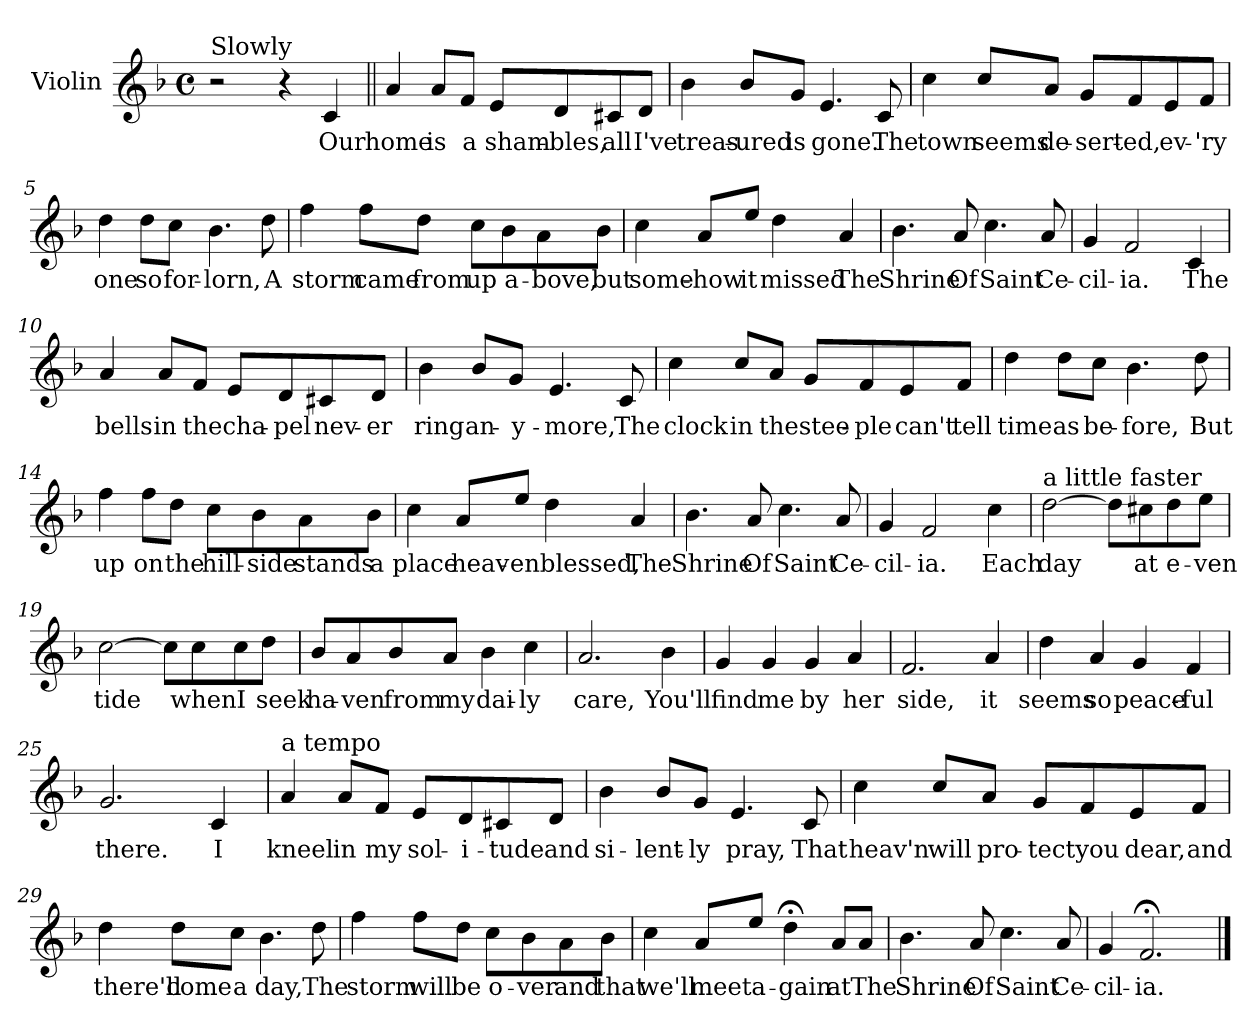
**kern	**text
*part1	*part1
*staff1	*staff1
*I"Violin	*
*I'Vln	*
*clefG2	*
*k[b-]	*
*F:	*
*M4/4	*
*met(c)	*
=1	=1
!LO:TX:a:t=Slowly	!
2r	.
4r	.
4c/	Our
=2||	=2||
4a/	home
8a/L	is
8f/J	a
8e/L	sham-
8d/	-bles,
8c#X/	all
8d/J	I've
=3	=3
4b-\	treas-
8b-/L	-ured
8g/J	is
4.e/	gone.
8c/	The
=4	=4
4cc\	town
8cc/L	seems
8a/J	de-
8g/L	-sert-
8f/	-ed,
8e/	ev-
8f/J	-'ry
!!LO:LB:g=z
=5	=5
4dd\	one
8dd\L	so
8cc\J	for-
4.b-\	-lorn,
8dd\	A
=6	=6
4ff\	storm
8ff\L	came
8dd\J	from
8cc\L	up
8b-\	a-
8a\	-bove,
8b-\J	but
=7	=7
4cc\	some-
8a/L	-how
8ee/J	it
4dd\	missed
4a/	The
=8	=8
4.b-\	Shrine
8a/	Of
4.cc\	Saint
8a/	Ce-
!!LO:LB:g=z
=9	=9
4g/	-cil-
2f/	-ia.
4c/	The
=10	=10
4a/	bells
8a/L	in
8f/J	the
8e/L	cha-
8d/	-pel
8c#X/	nev-
8d/J	-er
=11	=11
4b-\	ring
8b-/L	an-
8g/J	-y-
4.e/	-more,
8c/	The
=12	=12
4cc\	clock
8cc/L	in
8a/J	the
8g/L	stee-
8f/	-ple
8e/	can't
8f/J	tell
!!LO:LB:g=z
=13	=13
4dd\	time
8dd\L	as
8cc\J	be-
4.b-\	-fore,
8dd\	But
=14	=14
4ff\	up
8ff\L	on
8dd\J	the
8cc\L	hill-
8b-\	-side
8a\	stands
8b-\J	a
=15	=15
4cc\	place
8a/L	heav-
8ee/J	-en
4dd\	blessed,
4a/	The
!!LO:LB:g=z
=16	=16
4.b-\	Shrine
8a/	Of
4.cc\	Saint
8a/	Ce-
=17	=17
4g/	-cil-
2f/	-ia.
4cc\	Each
=18	=18
!LO:TX:a:t=a little faster	!
[2dd\	day
8dd\L]	.
8cc#X\	at
8dd\	e-
8ee\J	-ven
=19	=19
[2cc\	tide
8cc\L]	.
8cc\	when
8cc\	I
8dd\J	seek
!!LO:LB:g=z
=20	=20
8b-/L	ha-
8a/	-ven
8b-/	from
8a/J	my
4b-\	dai-
4cc\	-ly
=21	=21
2.a/	care,
4b-\	You'll
=22	=22
4g/	find
4g/	me
4g/	by
4a/	her
=23	=23
2.f/	side,
4a/	it
!!LO:LB:g=z
=24	=24
4dd\	seems
4a/	so
4g/	peace-
4f/	-ful
=25	=25
2.g/	there.
4c/	I
=26	=26
!LO:TX:a:t=a tempo	!
4a/	kneel
8a/L	in
8f/J	my
8e/L	sol-
8d/	-i-
8c#X/	-tude
8d/J	and
=27	=27
4b-\	si-
8b-/L	-lent-
8g/J	-ly
4.e/	pray,
8c/	That
!!LO:LB:g=z
=28	=28
4cc\	heav'n
8cc/L	will
8a/J	pro-
8g/L	-tect
8f/	you
8e/	dear,
8f/J	and
=29	=29
4dd\	there'll
8dd\L	come
8cc\J	a
4.b-\	day,
8dd\	The
=30	=30
4ff\	storm
8ff\L	will
8dd\J	be
8cc\L	o-
8b-\	-ver
8a\	and
8b-\J	that
!!LO:LB:g=z
=31	=31
4cc\	we'll
8a/L	meet
8ee/J	a-
4dd;<\	-gain
8a/L	at
8a/J	The
=32	=32
4.b-\	Shrine
8a/	Of
4.cc\	Saint
8a/	Ce-
=33	=33
4g/	-cil-
2.f;</	-ia.
==	==
*-	*-
